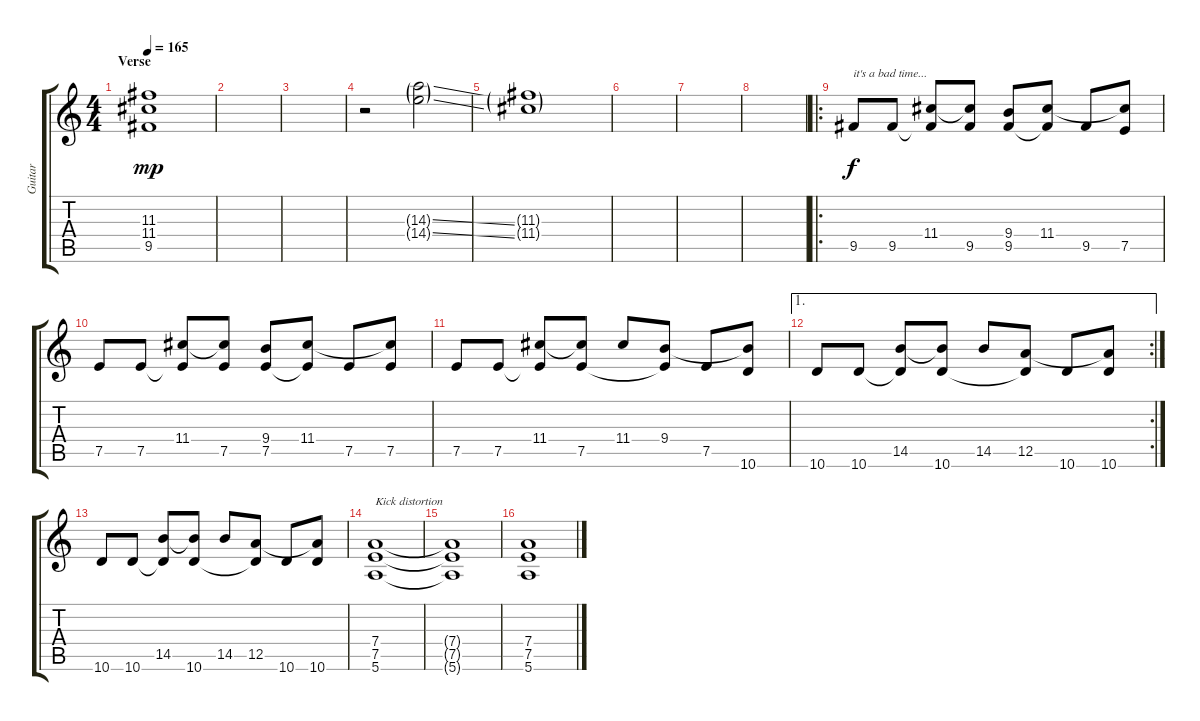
\track ("Guitar" "Guitar") {instrument electricguitarclean}
\staff {score tabs}
\tuning (E4 B3 G3 D3 A2 E2) {hide}
\ts (4 4)
\section ("" "Verse")
\tempo 165
\clef g2
\ks c
(11.3 11.4 9.5).1{dy mp} |
|
|
r.2 (14.3{ss g} 14.4{ss g}).2 |
(11.3{g} 11.4{g}).1 |
|
|
|
\ro
9.5.8{txt "it's a bad time..." dy f} 9.5.8 (11.4 9.5{t}).8 (11.4{t} 9.5).8 (9.4 9.5).8 (11.4 9.5{t}).8 9.5.8 (11.4{t} 7.5).8 |
7.5.8 7.5.8 (11.4 7.5{t}).8 (11.4{t} 7.5).8 (9.4 7.5).8 (11.4 7.5{t}).8 7.5.8 (11.4{t} 7.5).8 |
7.5.8 7.5.8 (11.4 7.5{t}).8 (11.4{t} 7.5).8 11.4.8 (9.4 7.5{t}).8 7.5.8 (9.4{t} 10.6).8 |
\ae 1
\rc 2
10.6.8 10.6.8 (14.5 10.6{t}).8 (14.5{t} 10.6).8 14.5.8 (12.5 10.6{t}).8 10.6.8 (12.5{t} 10.6).8 |
10.6.8 10.6.8 (14.5 10.6{t}).8 (14.5{t} 10.6).8 14.5.8 (12.5 10.6{t}).8 10.6.8 (12.5{t} 10.6).8 |
(7.4 7.5 5.6).1{txt "Kick distortion" instrument distortionguitar} |
(7.4{t} 7.5{t} 5.6{t}).1 |
(7.4 7.5 5.6).1
